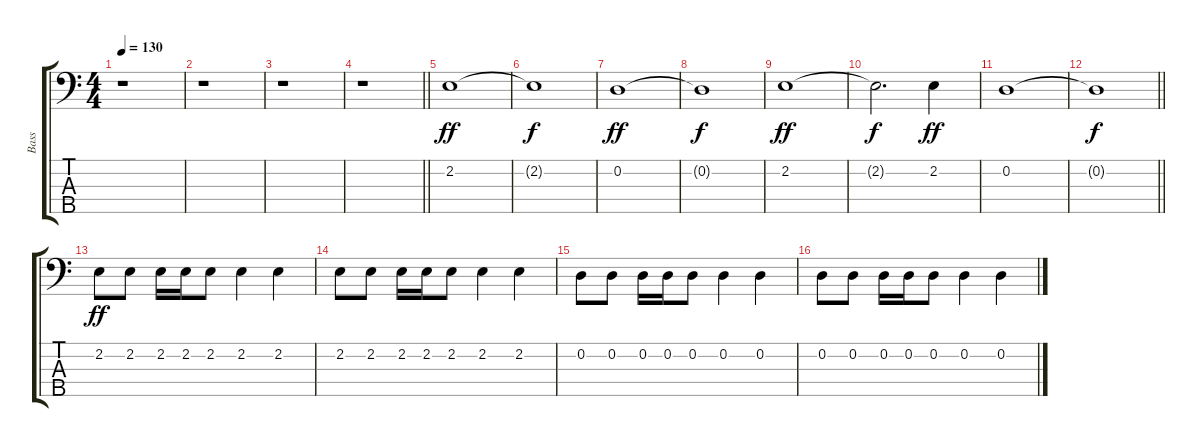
\track ("Bass" "Bass") {instrument electricbasspick}
\staff {score tabs}
\tuning (G2 D2 A1 E1 B0) {hide}
\ts (4 4)
\tempo 130
\clef f4
\ks c
r.1{dy ff} |
r.1 |
r.1 |
\barLineRight lightlight
r.1 |
\section ("" "")
2.2.1 |
2.2{t}.1{dy f} |
0.2.1{dy ff} |
0.2{t}.1{dy f} |
2.2.1{dy ff} |
2.2{t}.2{d dy f} 2.2.4{dy ff} |
0.2.1 |
\barLineRight lightlight
0.2{t}.1{dy f} |
\section ("" "")
2.2.8{dy ff} 2.2.8 2.2.16 2.2.16 2.2.8 2.2.4 2.2.4 |
2.2.8 2.2.8 2.2.16 2.2.16 2.2.8 2.2.4 2.2.4 |
0.2.8 0.2.8 0.2.16 0.2.16 0.2.8 0.2.4 0.2.4 |
0.2.8 0.2.8 0.2.16 0.2.16 0.2.8 0.2.4 0.2.4
